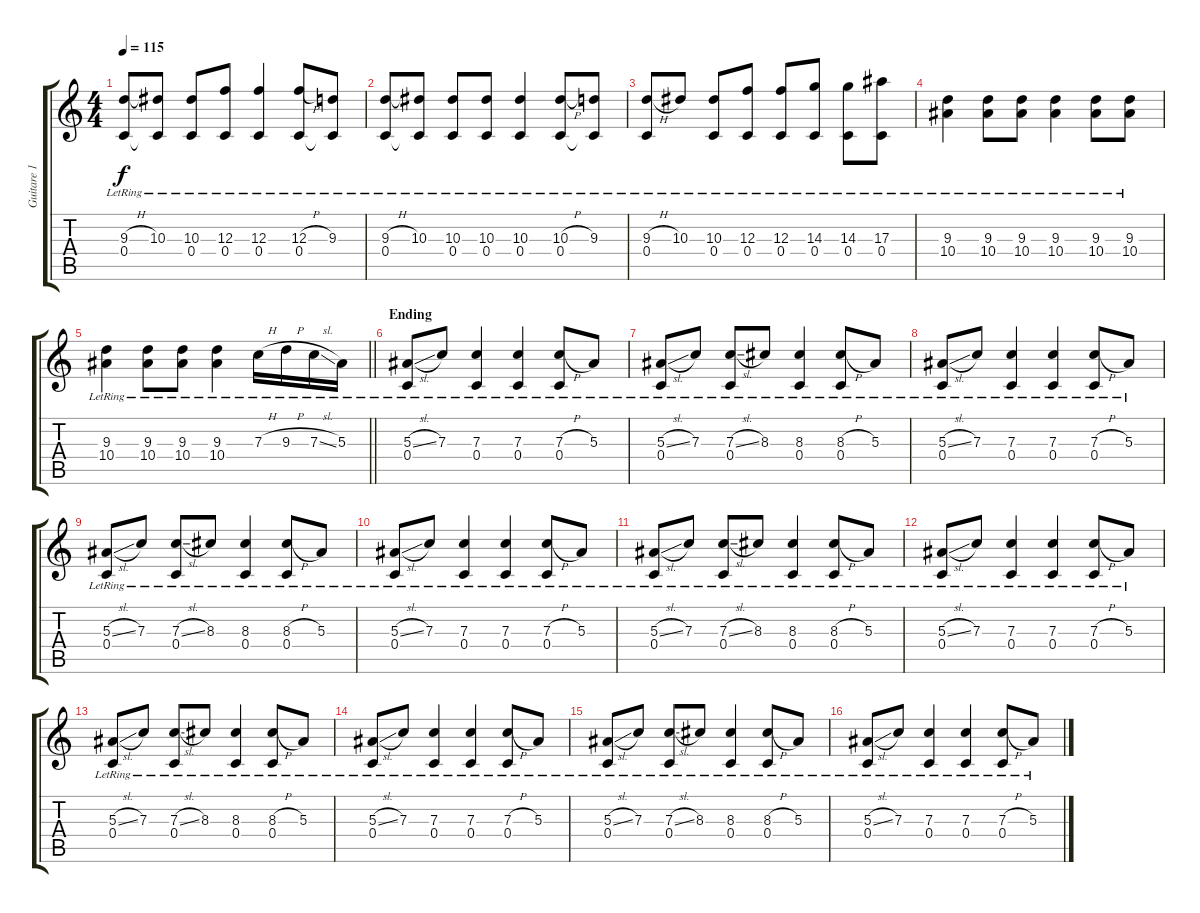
\track ("Guitare 1" "Guitare 1") {instrument distortionguitar}
\staff {score tabs}
\tuning (D4 A3 F3 C3 G2 C2) {hide}
\ts (4 4)
\tempo 115
\clef g2
\ks c
(9.3{h lr} 0.4{lr}).8{dy f} (10.3{lr} 0.4{t}).8 (10.3{lr} 0.4{lr}).8 (12.3{lr} 0.4{lr}).8 (12.3{lr} 0.4{lr}).4 (12.3{h lr} 0.4{lr}).8 (9.3{lr} 0.4{t}).8 |
(9.3{h lr} 0.4{lr}).8 (10.3{lr} 0.4{t}).8 (10.3{lr} 0.4{lr}).8 (10.3{lr} 0.4{lr}).8 (10.3{lr} 0.4{lr}).4 (10.3{h lr} 0.4{lr}).8 (9.3{lr} 0.4{t}).8 |
(9.3{h lr} 0.4{lr}).8 10.3{lr}.8 (10.3{lr} 0.4{lr}).8 (12.3{lr} 0.4{lr}).8 (12.3{lr} 0.4{lr}).8 (14.3{lr} 0.4{lr}).8 (14.3{lr} 0.4{lr}).8 (17.3{lr} 0.4{lr}).8 |
(9.3{lr} 10.4{lr}).4 (9.3{lr} 10.4{lr}).8 (9.3{lr} 10.4{lr}).8 (9.3{lr} 10.4{lr}).4 (9.3{lr} 10.4{lr}).8 (9.3{lr} 10.4{lr}).8 |
\barLineRight lightlight
(9.3{lr} 10.4{lr}).4 (9.3{lr} 10.4{lr}).8 (9.3{lr} 10.4{lr}).8 (9.3{lr} 10.4{lr}).4 7.3{h lr}.16 9.3{h lr}.16 7.3{sl lr}.16 5.3{lr}.16 |
\section ("" "Ending")
(5.3{sl lr} 0.4{lr}).8 7.3{lr}.8 (7.3{lr} 0.4{lr}).4 (7.3{lr} 0.4{lr}).4 (7.3{h lr} 0.4{lr}).8 5.3{lr}.8 |
(5.3{sl lr} 0.4{lr}).8 7.3{lr}.8 (7.3{sl lr} 0.4{lr}).8 8.3{lr}.8 (8.3{lr} 0.4{lr}).4 (8.3{h lr} 0.4{lr}).8 5.3{lr}.8 |
(5.3{sl lr} 0.4{lr}).8 7.3{lr}.8 (7.3{lr} 0.4{lr}).4 (7.3{lr} 0.4{lr}).4 (7.3{h lr} 0.4{lr}).8 5.3{lr}.8 |
(5.3{sl lr} 0.4{lr}).8 7.3{lr}.8 (7.3{sl lr} 0.4{lr}).8 8.3{lr}.8 (8.3{lr} 0.4{lr}).4 (8.3{h lr} 0.4{lr}).8 5.3{lr}.8 |
(5.3{sl lr} 0.4{lr}).8 7.3{lr}.8 (7.3{lr} 0.4{lr}).4 (7.3{lr} 0.4{lr}).4 (7.3{h lr} 0.4{lr}).8 5.3{lr}.8 |
(5.3{sl lr} 0.4{lr}).8 7.3{lr}.8 (7.3{sl lr} 0.4{lr}).8 8.3{lr}.8 (8.3{lr} 0.4{lr}).4 (8.3{h lr} 0.4{lr}).8 5.3{lr}.8 |
(5.3{sl lr} 0.4{lr}).8 7.3{lr}.8 (7.3{lr} 0.4{lr}).4 (7.3{lr} 0.4{lr}).4 (7.3{h lr} 0.4{lr}).8 5.3{lr}.8 |
(5.3{sl lr} 0.4{lr}).8 7.3{lr}.8 (7.3{sl lr} 0.4{lr}).8 8.3{lr}.8 (8.3{lr} 0.4{lr}).4 (8.3{h lr} 0.4{lr}).8 5.3{lr}.8 |
(5.3{sl lr} 0.4{lr}).8 7.3{lr}.8 (7.3{lr} 0.4{lr}).4 (7.3{lr} 0.4{lr}).4 (7.3{h lr} 0.4{lr}).8 5.3{lr}.8 |
(5.3{sl lr} 0.4{lr}).8 7.3{lr}.8 (7.3{sl lr} 0.4{lr}).8 8.3{lr}.8 (8.3{lr} 0.4{lr}).4 (8.3{h lr} 0.4{lr}).8 5.3{lr}.8 |
(5.3{sl lr} 0.4{lr}).8 7.3{lr}.8 (7.3{lr} 0.4{lr}).4 (7.3{lr} 0.4{lr}).4 (7.3{h lr} 0.4{lr}).8 5.3{lr}.8
